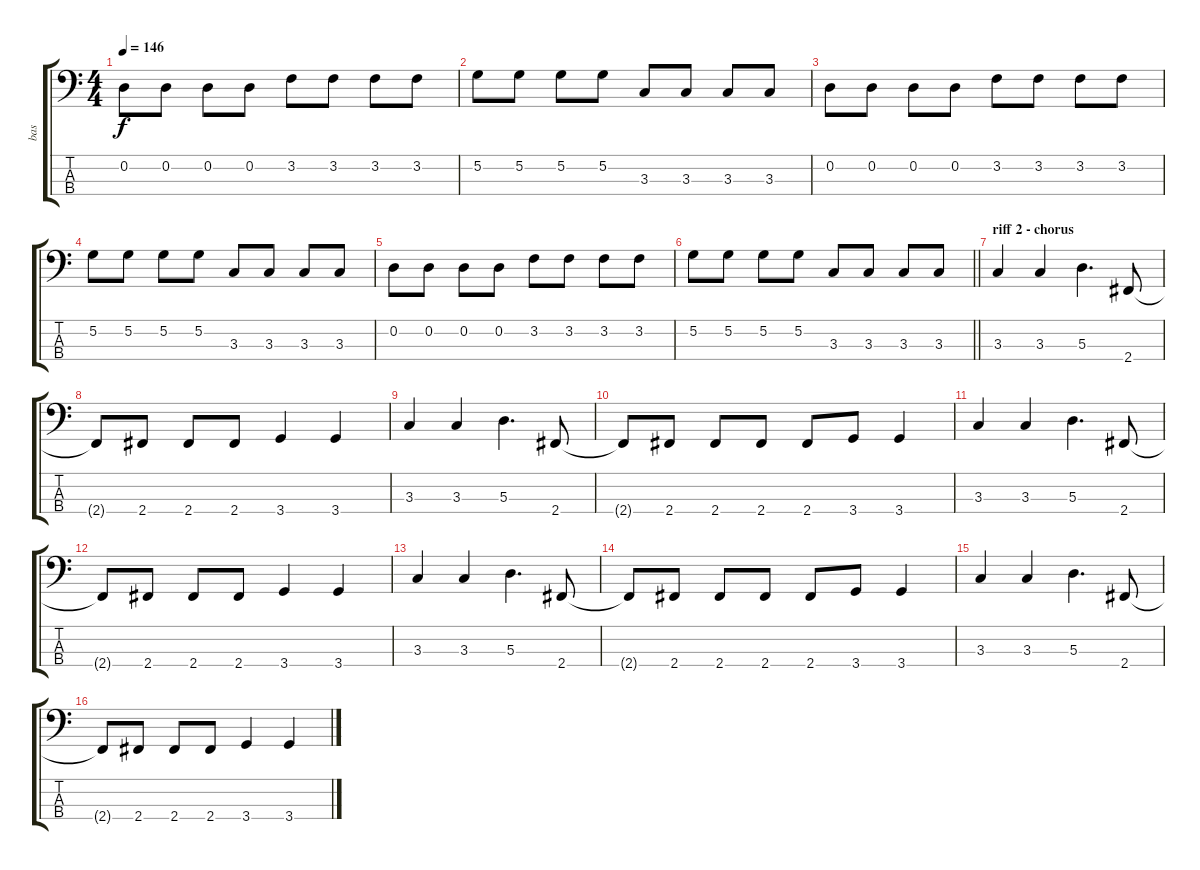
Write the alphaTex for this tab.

\track ("bas" "bas") {instrument electricbasspick}
\staff {score tabs}
\tuning (G2 D2 A1 E1) {hide}
\ts (4 4)
\tempo 146
\clef f4
\ks c
0.2.8{dy f} 0.2.8 0.2.8 0.2.8 3.2.8 3.2.8 3.2.8 3.2.8 |
5.2.8 5.2.8 5.2.8 5.2.8 3.3.8 3.3.8 3.3.8 3.3.8 |
0.2.8 0.2.8 0.2.8 0.2.8 3.2.8 3.2.8 3.2.8 3.2.8 |
5.2.8 5.2.8 5.2.8 5.2.8 3.3.8 3.3.8 3.3.8 3.3.8 |
0.2.8 0.2.8 0.2.8 0.2.8 3.2.8 3.2.8 3.2.8 3.2.8 |
\barLineRight lightlight
5.2.8 5.2.8 5.2.8 5.2.8 3.3.8 3.3.8 3.3.8 3.3.8 |
\section ("" "riff 2 - chorus")
3.3.4 3.3.4 5.3.4{d} 2.4.8 |
2.4{t}.8 2.4.8 2.4.8 2.4.8 3.4.4 3.4.4 |
3.3.4 3.3.4 5.3.4{d} 2.4.8 |
2.4{t}.8 2.4.8 2.4.8 2.4.8 2.4.8 3.4.8 3.4.4 |
3.3.4 3.3.4 5.3.4{d} 2.4.8 |
2.4{t}.8 2.4.8 2.4.8 2.4.8 3.4.4 3.4.4 |
3.3.4 3.3.4 5.3.4{d} 2.4.8 |
2.4{t}.8 2.4.8 2.4.8 2.4.8 2.4.8 3.4.8 3.4.4 |
3.3.4 3.3.4 5.3.4{d} 2.4.8 |
2.4{t}.8 2.4.8 2.4.8 2.4.8 3.4.4 3.4.4
